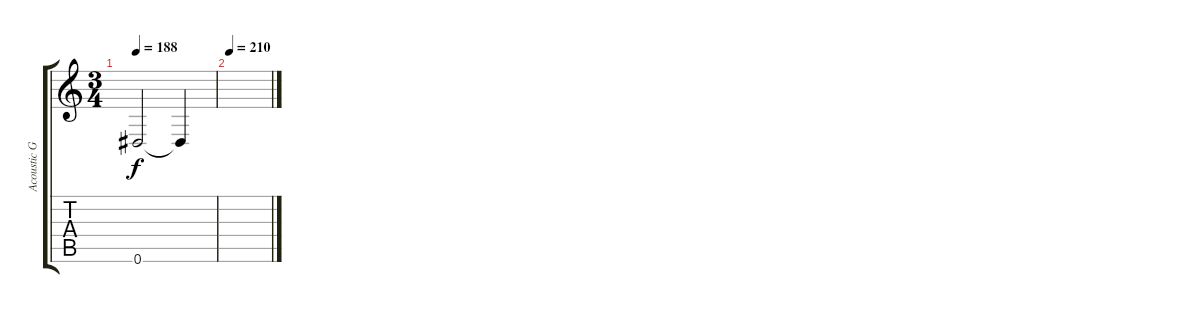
\track ("Acoustic Guitar" "Acoustic G") {instrument electricguitarclean}
\staff {score tabs}
\tuning (Eb4 Bb3 Gb3 Db3 Ab2 Eb2) {hide}
\ts (3 4)
\tempo 188
\clef g2
\ks c
0.6.2{dy f} 0.6{t}.4 |
\tempo 210
